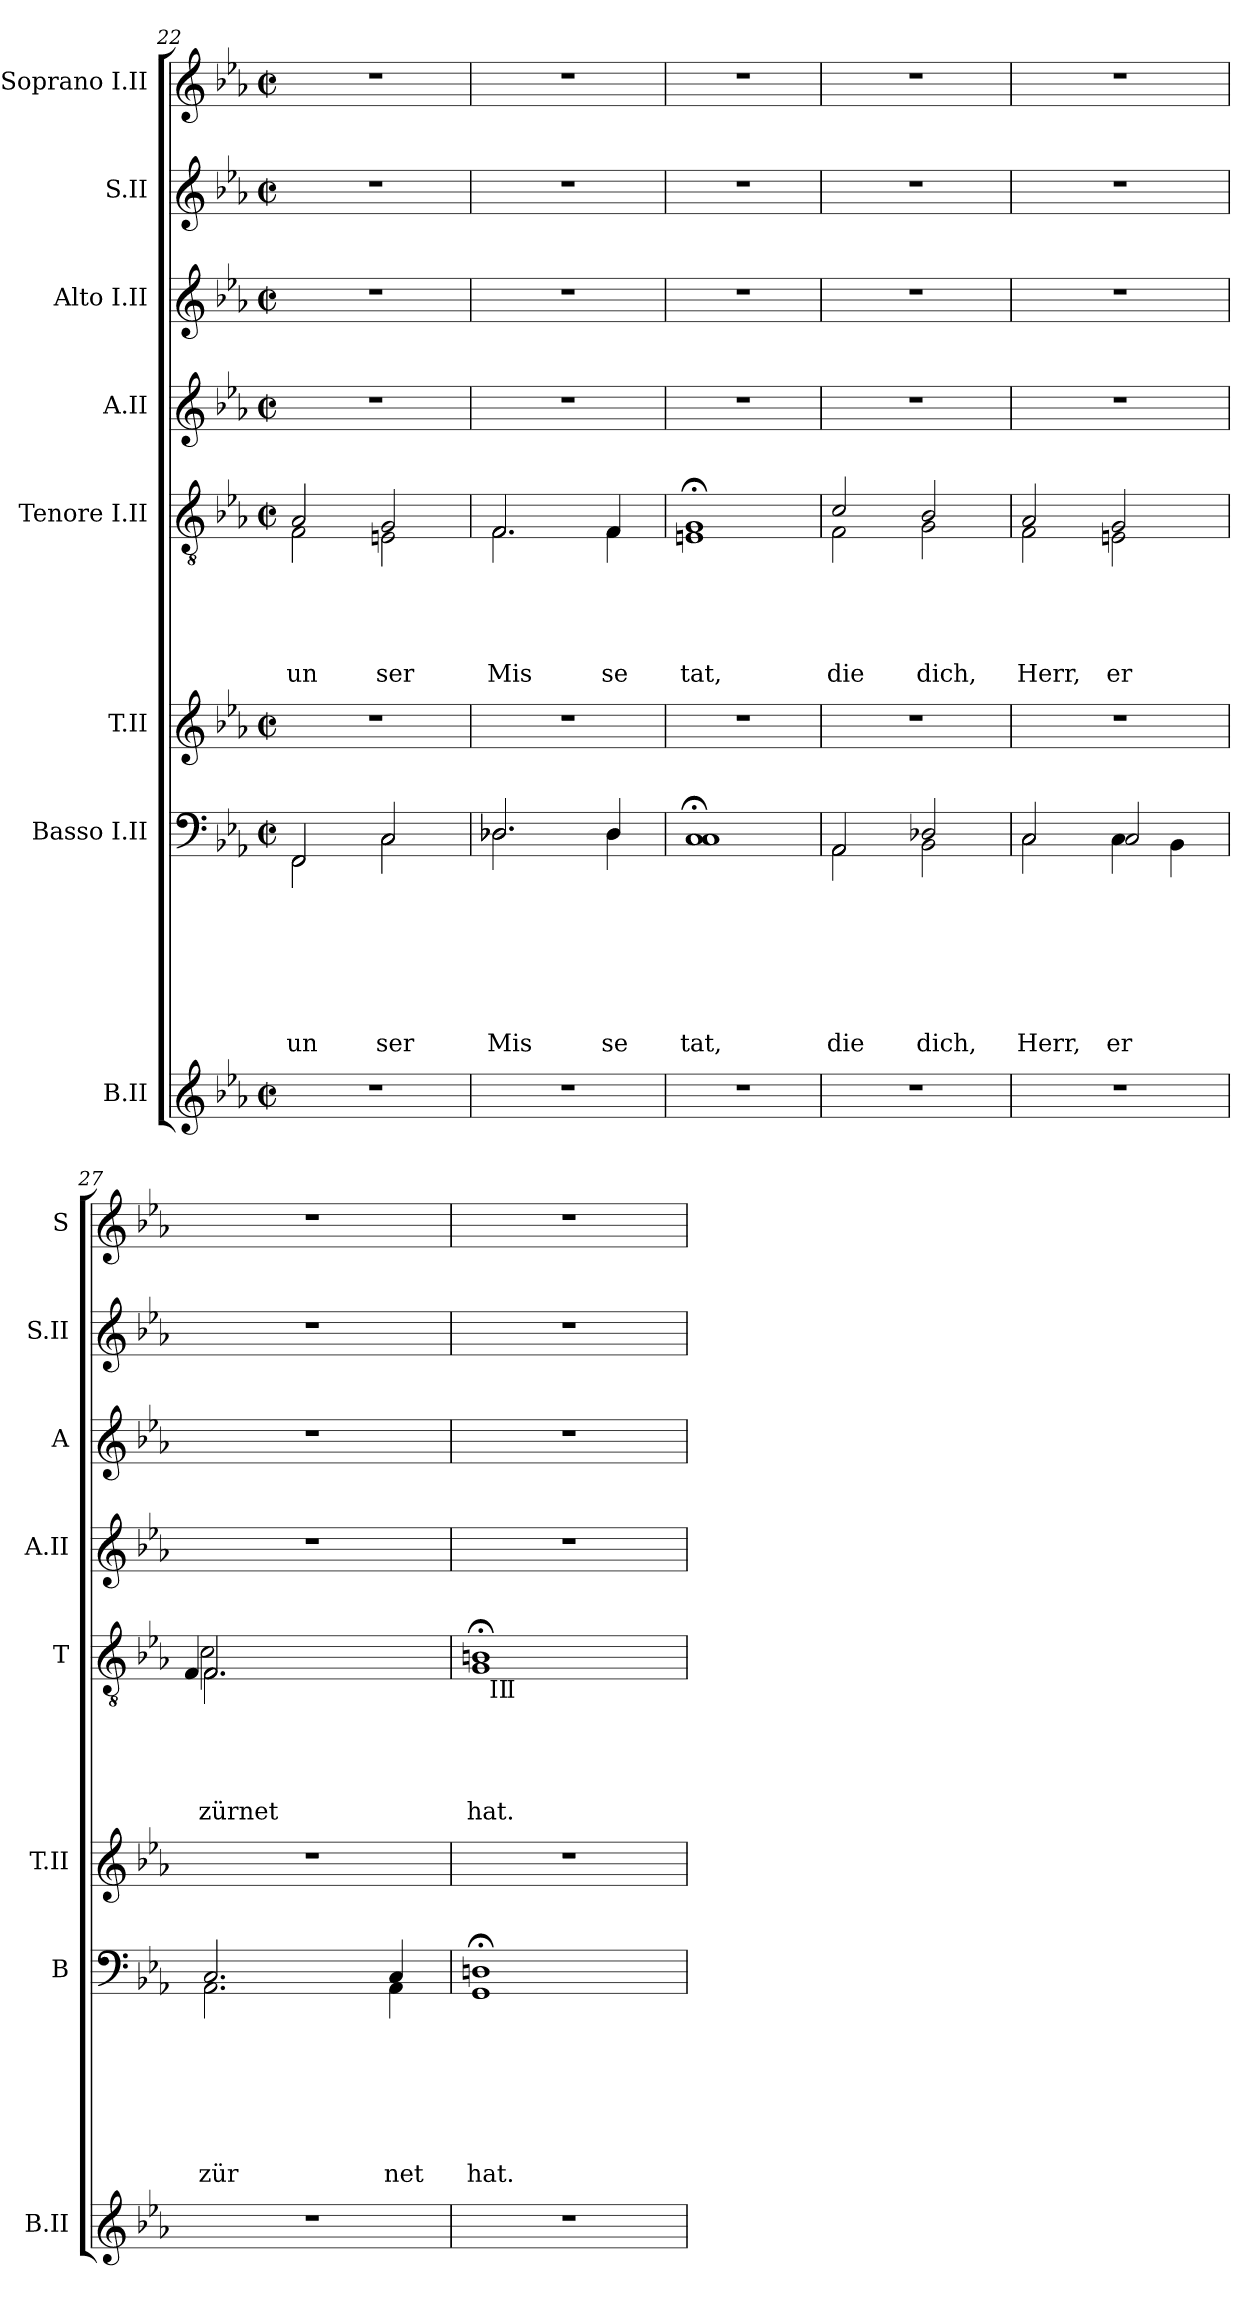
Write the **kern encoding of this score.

**kern	**kern	**text	**text	**text	**text	**text	**text	**text	**kern	**kern	**text	**text	**text	**text	**text	**kern	**kern	**kern	**kern
*part8	*part7	*part7	*part7	*part7	*part7	*part7	*part7	*part7	*part6	*part5	*part5	*part5	*part5	*part5	*part5	*part4	*part3	*part2	*part1
*staff8	*staff7	*staff7	*staff7	*staff7	*staff7	*staff7	*staff7	*staff7	*staff6	*staff5	*staff5	*staff5	*staff5	*staff5	*staff5	*staff4	*staff3	*staff2	*staff1
*I"B.II	*I"Basso I.II	*	*	*	*	*	*	*	*I"T.II	*I"Tenore I.II	*	*	*	*	*	*I"A.II	*I"Alto I.II	*I"S.II	*I"Soprano I.II
*I'B.II	*I'B	*	*	*	*	*	*	*	*I'T.II	*I'T	*	*	*	*	*	*I'A.II	*I'A	*I'S.II	*I'S
*clefG2	*clefF4	*	*	*	*	*	*	*	*clefG2	*clefGv2	*	*	*	*	*	*clefG2	*clefG2	*clefG2	*clefG2
*k[b-e-a-]	*k[b-e-a-]	*	*	*	*	*	*	*	*k[b-e-a-]	*k[b-e-a-]	*	*	*	*	*	*k[b-e-a-]	*k[b-e-a-]	*k[b-e-a-]	*k[b-e-a-]
*E-:	*E-:	*	*	*	*	*	*	*	*E-:	*E-:	*	*	*	*	*	*E-:	*E-:	*E-:	*E-:
*M2/2	*M2/2	*	*	*	*	*	*	*	*M2/2	*M2/2	*	*	*	*	*	*M2/2	*M2/2	*M2/2	*M2/2
*met(c|)	*met(c|)	*	*	*	*	*	*	*	*met(c|)	*met(c|)	*	*	*	*	*	*met(c|)	*met(c|)	*met(c|)	*met(c|)
=22	=22	=22	=22	=22	=22	=22	=22	=22	=22	=22	=22	=22	=22	=22	=22	=22	=22	=22	=22
*	*^	*	*	*	*	*	*	*	*	*	*	*	*	*	*	*	*	*	*
!	!	!	!	!	!	!	!	!	!LO:LY:b	!	!	!	!	!	!	!LO:LY:b	!	!	!	!
*	*	*	*	*	*	*	*	*	*	*	*^	*	*	*	*	*	*	*	*	*
1r	2FF/	2FF\	.	.	.	.	.	.	un	1r	2A-/	2F\	.	.	.	.	un	1r	1r	1r	1r
!	!	!	!	!	!	!	!	!	!LO:LY:b	!	!	!	!	!	!	!	!LO:LY:b	!	!	!	!
.	2C/	2C\	.	.	.	.	.	.	ser	.	2G/	2En\	.	.	.	.	ser	.	.	.	.
=23	=23	=23	=23	=23	=23	=23	=23	=23	=23	=23	=23	=23	=23	=23	=23	=23	=23	=23	=23	=23	=23
!	!	!	!	!	!	!	!	!	!LO:LY:b	!	!	!	!	!	!	!	!LO:LY:b	!	!	!	!
1r	2.D-X/	2.D-\	.	.	.	.	.	.	Mis	1r	2.F/	2.F\	.	.	.	.	Mis	1r	1r	1r	1r
!	!	!	!	!	!	!	!	!	!LO:LY:b	!	!	!	!	!	!	!	!LO:LY:b	!	!	!	!
.	4D-/	4D-\	.	.	.	.	.	.	se	.	4F/	4F\	.	.	.	.	se	.	.	.	.
=24	=24	=24	=24	=24	=24	=24	=24	=24	=24	=24	=24	=24	=24	=24	=24	=24	=24	=24	=24	=24	=24
!	!	!	!	!	!	!	!	!	!LO:LY:b	!	!	!	!	!	!	!	!LO:LY:b	!	!	!	!
*	*v	*v	*	*	*	*	*	*	*	*	*v	*v	*	*	*	*	*	*	*	*	*
1r	1C;< 1C;<	.	.	.	.	.	.	tat,	1r	1En; 1G;	.	.	.	.	tat,	1r	1r	1r	1r
=25	=25	=25	=25	=25	=25	=25	=25	=25	=25	=25	=25	=25	=25	=25	=25	=25	=25	=25	=25
*	*^	*	*	*	*	*	*	*	*	*	*	*	*	*	*	*	*	*	*
!	!	!	!	!	!	!	!	!	!LO:LY:b	!	!	!	!	!	!	!LO:LY:b	!	!	!	!
*	*	*	*	*	*	*	*	*	*	*	*^	*	*	*	*	*	*	*	*	*
1r	2AA-/	2AA-\	.	.	.	.	.	.	die	1r	2c/	2F\	.	.	.	.	die	1r	1r	1r	1r
!	!	!	!	!	!	!	!	!	!LO:LY:b	!	!	!	!	!	!	!	!LO:LY:b	!	!	!	!
.	2D-X/	2BB-\	.	.	.	.	.	.	dich,	.	2B-/	2G\	.	.	.	.	dich,	.	.	.	.
=26	=26	=26	=26	=26	=26	=26	=26	=26	=26	=26	=26	=26	=26	=26	=26	=26	=26	=26	=26	=26	=26
!	!	!	!	!	!	!	!	!	!LO:LY:b	!	!	!	!	!	!	!	!LO:LY:b	!	!	!	!
1r	2C/	2C\	.	.	.	.	.	.	Herr,	1r	2A-/	2F\	.	.	.	.	Herr,	1r	1r	1r	1r
!	!	!	!	!	!	!	!	!	!LO:LY:b	!	!	!	!	!	!	!	!LO:LY:b	!	!	!	!
.	4C\	2C/	.	.	.	.	.	.	er	.	2G/	2En\	.	.	.	.	er	.	.	.	.
.	(4BB-\	.	.	.	.	.	.	.	.	.	.	.	.	.	.	.	.	.	.	.	.
*	*	*	*	*	*	*	*	*	*	*	*v	*v	*	*	*	*	*	*	*	*	*
=27	=27	=27	=27	=27	=27	=27	=27	=27	=27	=27	=27	=27	=27	=27	=27	=27	=27	=27	=27	=27
!	!	!	!	!	!	!	!	!	!LO:LY:b	!	!	!	!	!	!	!LO:LY:b	!	!	!	!
*	*	*	*	*	*	*	*	*	*	*	*^	*	*	*	*	*	*	*	*	*
*	*	*	*	*	*	*	*	*	*	*	*	*^	*	*	*	*	*	*	*	*	*
*	*	*	*	*	*	*	*	*	*	*	*	*	*^	*	*	*	*	*	*	*	*	*
1r	2.C/	2.AA-\	.	.	.	.	.	.	zür	1r	2.F/	2.F\	2c\	4F/	.	.	.	.	zürnet	1r	1r	1r	1r
.	.	.	.	.	.	.	.	.	.	.	.	.	.	4ryy	.	.	.	.	.	.	.	.	.
.	.	.	.	.	.	.	.	.	.	.	.	.	4ryy	2ryy	.	.	.	.	.	.	.	.	.
!	!	!	!	!	!	!	!	!	!LO:LY:b	!	!	!	!	!	!	!	!	!	!	!	!	!	!
.	4C/	4AA-\	.	.	.	.	.	.	net	.	4ryy	4ryy	4ryy	.	.	.	.	.	.	.	.	.	.
*	*	*	*	*	*	*	*	*	*	*	*	*	*v	*v	*	*	*	*	*	*	*	*	*
=28	=28	=28	=28	=28	=28	=28	=28	=28	=28	=28	=28	=28	=28	=28	=28	=28	=28	=28	=28	=28	=28	=28
!	!	!	!	!	!	!	!	!	!LO:LY:b	!	!	!	!	!	!	!	!	!LO:LY:b	!	!	!	!
*	*v	*v	*	*	*	*	*	*	*	*	*	*	*	*	*	*	*	*	*	*	*	*
1r	1GG; 1Dn;	.	.	.	.	.	.	hat.	1r	1G;< 1Bn;<	32ryy	16ryy	.	.	.	.	hat.	1r	1r	1r	1r
!	!	!	!	!	!	!	!	!	!	!	!LO:TX:b:t=II	!	!	!	!	!	!	!	!	!	!
.	.	.	.	.	.	.	.	.	.	.	2ryy	.	.	.	.	.	.	.	.	.	.
!	!	!	!	!	!	!	!	!	!	!	!	!LO:TX:b:t=I	!	!	!	!	!	!	!	!	!
.	.	.	.	.	.	.	.	.	.	.	.	2...ryy	.	.	.	.	.	.	.	.	.
.	.	.	.	.	.	.	.	.	.	.	4...ryy	.	.	.	.	.	.	.	.	.	.
*	*	*	*	*	*	*	*	*	*	*v	*v	*v	*	*	*	*	*	*	*	*	*
=	=	=	=	=	=	=	=	=	=	=	=	=	=	=	=	=	=	=	=
*-	*-	*-	*-	*-	*-	*-	*-	*-	*-	*-	*-	*-	*-	*-	*-	*-	*-	*-	*-
